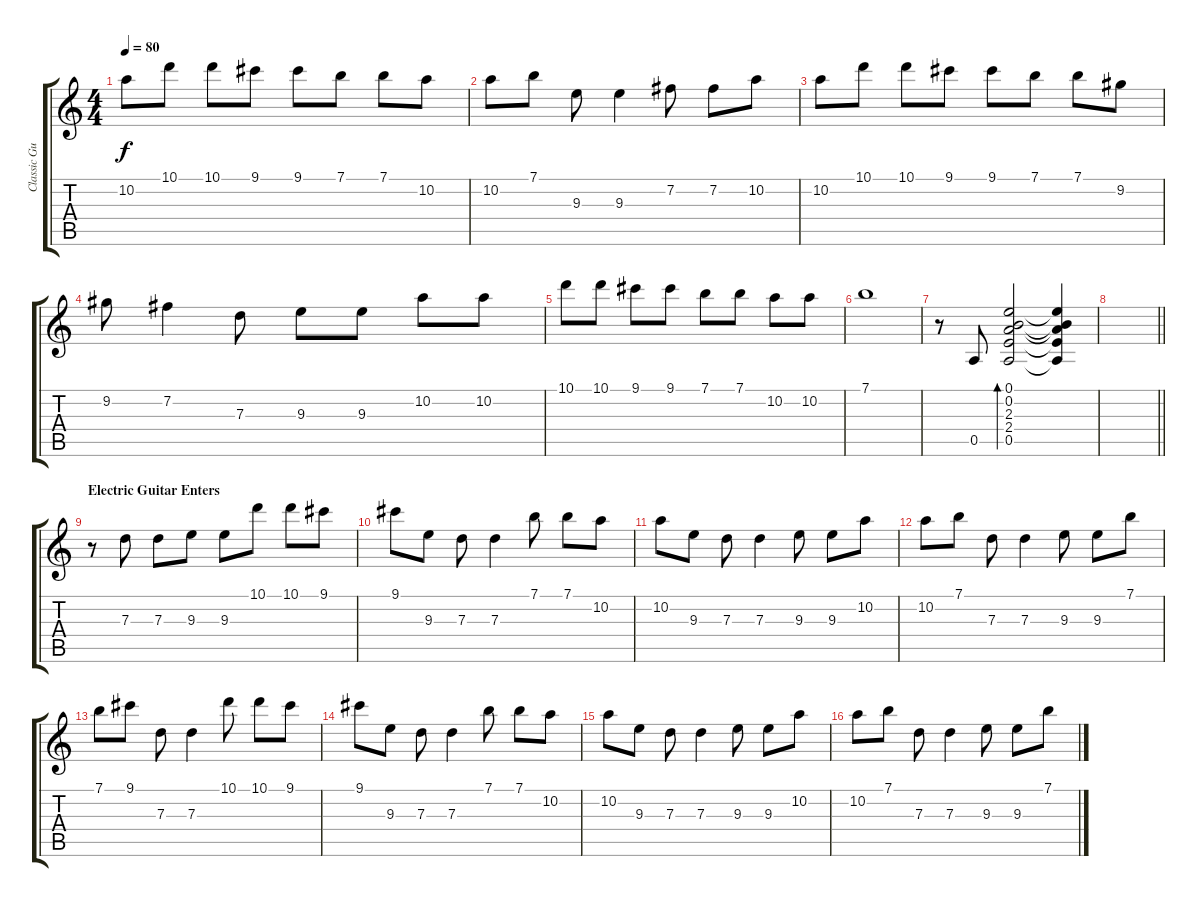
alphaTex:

\track ("Classic Guitar" "Classic Gu") {instrument acousticguitarnylon}
\staff {score tabs}
\tuning (E4 B3 G3 D3 A2 E2) {hide}
\ts (4 4)
\tempo 80
\clef g2
\ks c
10.2.8{dy f} 10.1.8 10.1.8 9.1.8 9.1.8 7.1.8 7.1.8 10.2.8 |
10.2.8 7.1.8 9.3.8 9.3.4 7.2.8 7.2.8 10.2.8 |
10.2.8 10.1.8 10.1.8 9.1.8 9.1.8 7.1.8 7.1.8 9.2.8 |
9.2.8 7.2.4 7.3.8 9.3.8 9.3.8 10.2.8 10.2.8 |
10.1.8 10.1.8 9.1.8 9.1.8 7.1.8 7.1.8 10.2.8 10.2.8 |
7.1.1 |
r.8 0.5.8 (0.1 0.2 2.3 2.4 0.5).2{bd 240} (0.1{t} 0.2{t} 2.3{t} 2.4{t} 0.5{t}).4 |
\barLineRight lightlight
|
\section ("" "Electric Guitar Enters")
r.8 7.3.8 7.3.8 9.3.8 9.3.8 10.1.8 10.1.8 9.1.8 |
9.1.8 9.3.8 7.3.8 7.3.4 7.1.8 7.1.8 10.2.8 |
10.2.8 9.3.8 7.3.8 7.3.4 9.3.8 9.3.8 10.2.8 |
10.2.8 7.1.8 7.3.8 7.3.4 9.3.8 9.3.8 7.1.8 |
7.1.8 9.1.8 7.3.8 7.3.4 10.1.8 10.1.8 9.1.8 |
9.1.8 9.3.8 7.3.8 7.3.4 7.1.8 7.1.8 10.2.8 |
10.2.8 9.3.8 7.3.8 7.3.4 9.3.8 9.3.8 10.2.8 |
10.2.8 7.1.8 7.3.8 7.3.4 9.3.8 9.3.8 7.1.8
